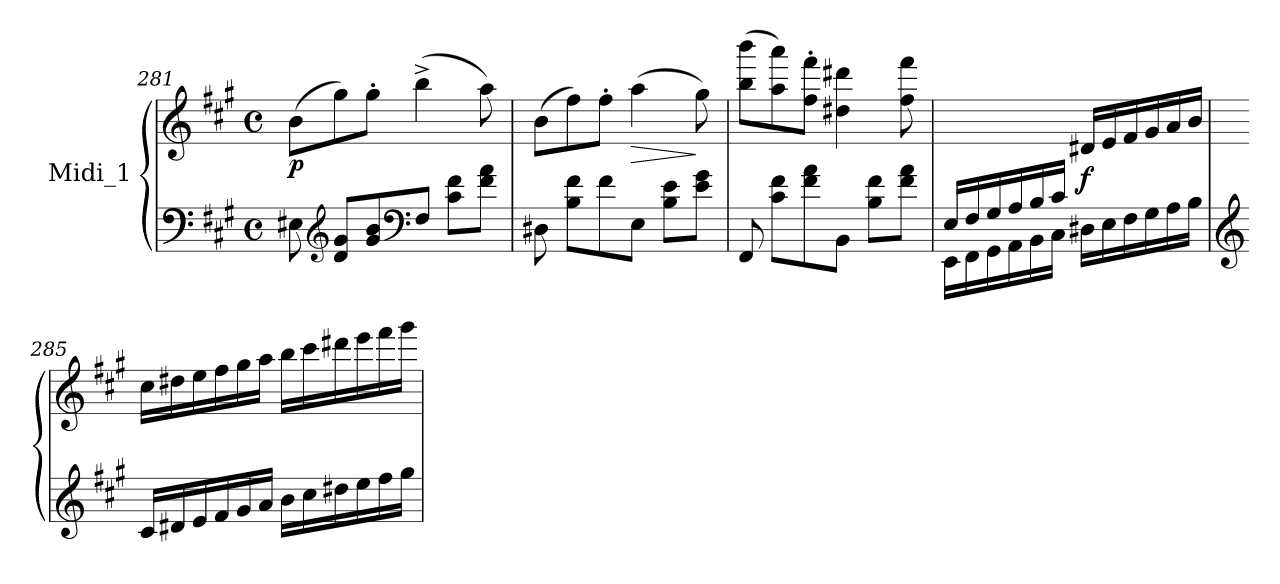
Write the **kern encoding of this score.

**kern	**kern	**dynam
*part1	*part1	*part1
*staff2	*staff1	*staff1/2
*I"Midi_1	*	*
!!LO:LB:g=z
*clefF4	*clefG2	*
*k[f#c#g#]	*k[f#c#g#]	*
*A:	*A:	*
*M4/4	*M4/4	*
*met(c)	*met(c)	*
=281	=281	=281
!	!	!LO:DY:b
8E#X\	(>8b\L	p
*clefG2	*	*
8d/ 8g#/L	8gg#\)	.
8g#/ 8b/	8gg#'\J	.
*clefF4	*	*
8F#/J	(>4bb^\	.
8c#\ 8f#\L	.	.
8f#\ 8a\J	8aa\)	.
=282	=282	=282
8D#X\	(8b\L	.
8B\ 8f#\L	8ff#\)	.
8f#\	8ff#'\J	.
!	!	!LO:HP:b
8E\J	(>4aa\	>
8B\ 8e\L	.	.
8e\ 8g#\J	8gg#\)	]
=283	=283	=283
8FF#/	(>8bb\ 8bbb\L	.
8c#\ 8f#\L	8aa\ 8aaa\)	.
8f#\ 8a\	8ff#\' 8fff#\'J	.
8BB\J	4dd#X\ 4ddd#X\	.
8B\ 8f#\L	.	.
8f#\ 8a\J	8ff#\ 8fff#\	.
!!LO:LB:g=z
=284	=284	=284
*	*MM85	*
*^	*	*
16E/LL	16EE\LL	4ryy	.
16F#/	16FF#\	.	.
16G#/	16GG#\	.	.
16A/	16AA\	.	.
16B/	16BB\	8ryy	.
16c#/JJ	16C#\JJ	.	.
!	!	!	!LO:DY:b
16D#X\LL	8ryy	16d#X/LL	f
16E\	.	16e/	.
16F#\	4ryy	16f#/	.
16G#\	.	16g#/	.
16A\	.	16a/	.
16B\JJ	.	16b/JJ	.
=285	=285	=285	=285
*clefG2	*	*	*
16c#/LL	2ryy	16cc#\LL	.
16d#X/	.	16dd#X\	.
16e/	.	16ee\	.
16f#/	.	16ff#\	.
16g#/	.	16gg#\	.
16a/JJ	.	16aa\JJ	.
16b\LL	.	16bb\LL	.
16cc#\	.	16ccc#\	.
16dd#X\	4ryy	16ddd#X\	.
16ee\	.	16eee\	.
16ff#\	.	16fff#\	.
16gg#\JJ	.	16ggg#\JJ	.
*v	*v	*	*
=	=	=
*-	*-	*-
